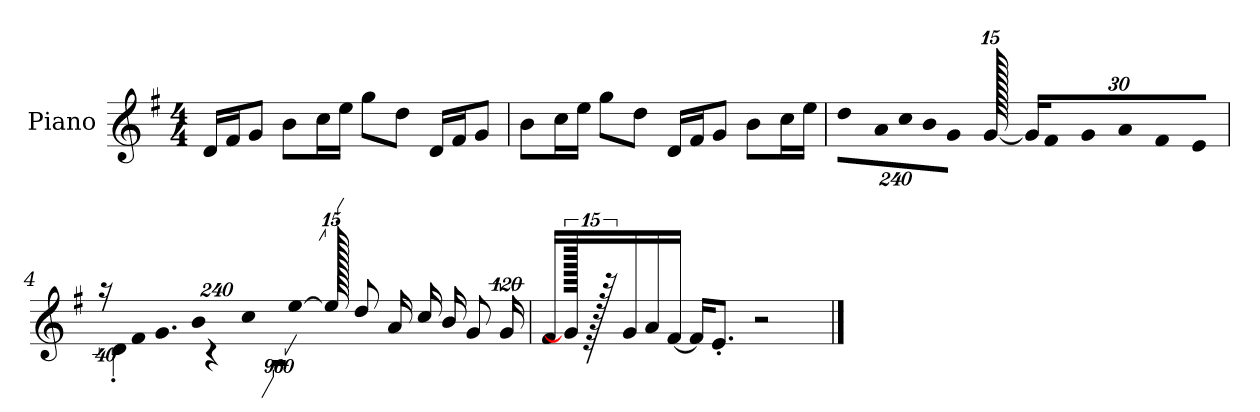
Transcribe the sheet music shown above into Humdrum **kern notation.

**kern
*part1
*staff1
*I"Piano
*I'P-no
*clefG2
*k[f#]
*M4/4
*MM90
=1
16d/LL
16f#/J
8g/J
8b\L
16cc\L
16ee\JJ
8gg\L
8dd\J
16d/LL
16f#/J
8g/J
=2
8b\L
16cc\L
16ee\JJ
8gg\L
8dd\J
16d/LL
16f#/J
8g/J
8b\L
16cc\L
16ee\JJ
=3
*Xbrackettup
!LO:N:vis=8
960%137dd\L
!LO:N:vis=16
1920%137a\L
!LO:N:vis=16
1920%137cc\
!LO:N:vis=16
1920%137b\J
!LO:N:vis=8
960%137g\J
[1920g/
480%17g/LL]
!LO:N:vis=16
1920%137f#/
!LO:N:vis=32
640%23g/K
!LO:N:vis=16
1920%137a/J
!LO:N:vis=8
960%137f#/
!LO:N:vis=8
960%137e/J
!!LO:LB:g=z
=4
*brackettup
!LO:N:vis=32
*^
640%23r	1920ryy
.	4d'\
!LO:N:vis=16	!
1920%137f#/LL	.
!LO:N:vis=16.	!
960%103g/J	.
!LO:N:vis=8	!
960%137b/	.
.	4r
!LO:N:vis=32	!
640%23cc/KL	.
[384%41ee/J	.
1920ee'/]	.
8dd/L	1920%959r
16a/L	.
16cc/JJ	.
16b/KL	.
8g/	.
[1920%119g/Jk	.
*v	*v
=5
16f#/LL
1920g/]
1920r
16g/
16a/
[16f#/JJ
16f#/KL]
8.e'/J
2r
==
*-
